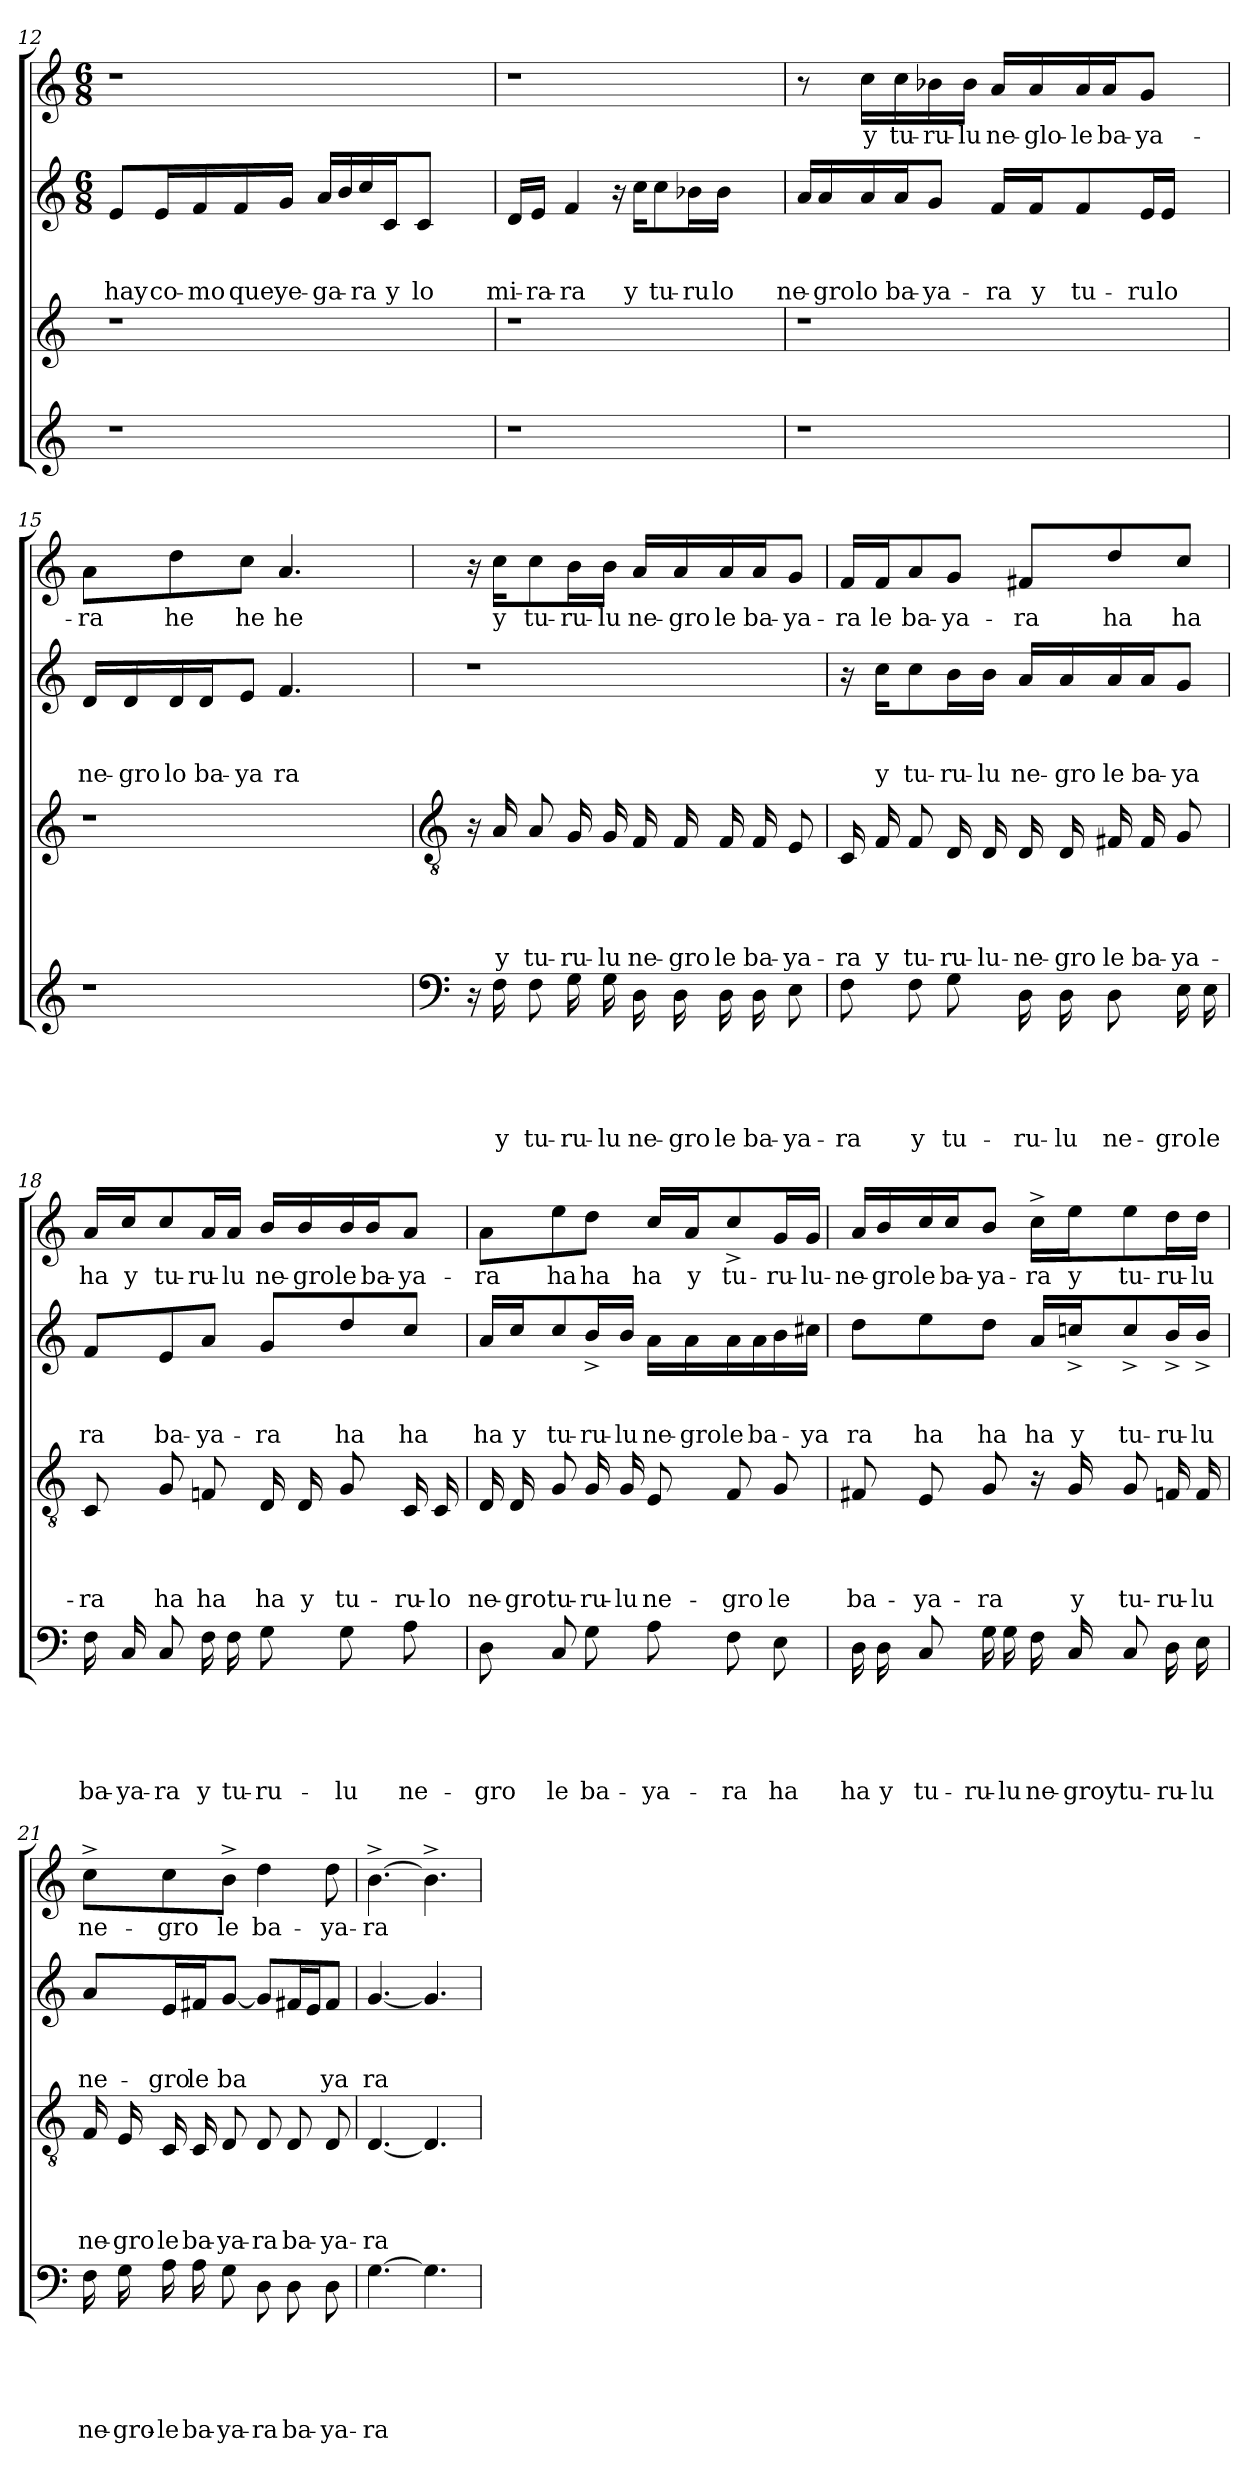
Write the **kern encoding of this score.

**kern	**text	**text	**text	**text	**text	**kern	**text	**text	**text	**text	**kern	**text	**text	**text	**kern	**text
*part4	*part4	*part4	*part4	*part4	*part4	*part3	*part3	*part3	*part3	*part3	*part2	*part2	*part2	*part2	*part1	*part1
*staff4	*staff4	*staff4	*staff4	*staff4	*staff4	*staff3	*staff3	*staff3	*staff3	*staff3	*staff2	*staff2	*staff2	*staff2	*staff1	*staff1
*clefG2	*	*	*	*	*	*clefG2	*	*	*	*	*clefG2	*	*	*	*clefG2	*
*k[]	*	*	*	*	*	*k[]	*	*	*	*	*k[]	*	*	*	*k[]	*
*C:	*	*	*	*	*	*C:	*	*	*	*	*C:	*	*	*	*C:	*
*	*	*	*	*	*	*	*	*	*	*	*M6/8	*	*	*	*M6/8	*
=12	=12	=12	=12	=12	=12	=12	=12	=12	=12	=12	=12	=12	=12	=12	=12	=12
!	!	!	!	!	!	!	!	!	!	!	!	!	!	!LO:LY:b	!LO:N:vis=1	!
1r	.	.	.	.	.	1r	.	.	.	.	8e/L	.	.	hay	2.r	.
!	!	!	!	!	!	!	!	!	!	!	!	!	!	!LO:LY:b	!	!
.	.	.	.	.	.	.	.	.	.	.	16e/L	.	.	co-	.	.
!	!	!	!	!	!	!	!	!	!	!	!	!	!	!LO:LY:b	!	!
.	.	.	.	.	.	.	.	.	.	.	16f/	.	.	-mo	.	.
!	!	!	!	!	!	!	!	!	!	!	!	!	!	!LO:LY:b	!	!
.	.	.	.	.	.	.	.	.	.	.	16f/	.	.	que	.	.
!	!	!	!	!	!	!	!	!	!	!	!	!	!	!LO:LY:b	!	!
.	.	.	.	.	.	.	.	.	.	.	16g/JJ	.	.	ye-	.	.
!	!	!	!	!	!	!	!	!	!	!	!	!	!	!LO:LY:b	!	!
.	.	.	.	.	.	.	.	.	.	.	16a/LL	.	.	-ga-	.	.
.	.	.	.	.	.	.	.	.	.	.	16b/	.	.	.	.	.
!	!	!	!	!	!	!	!	!	!	!	!	!	!	!LO:LY:b	!	!
.	.	.	.	.	.	.	.	.	.	.	16cc/	.	.	-ra	.	.
!	!	!	!	!	!	!	!	!	!	!	!	!	!	!LO:LY:b	!	!
.	.	.	.	.	.	.	.	.	.	.	16c/J	.	.	y	.	.
!	!	!	!	!	!	!	!	!	!	!	!	!	!	!LO:LY:b	!	!
.	.	.	.	.	.	.	.	.	.	.	8c/J	.	.	lo	.	.
.	.	.	.	.	.	.	.	.	.	.	4ryy	.	.	.	4ryy	.
!!LO:PB:g=z
=13	=13	=13	=13	=13	=13	=13	=13	=13	=13	=13	=13	=13	=13	=13	=13	=13
!	!	!	!	!	!	!	!	!	!	!	!	!	!	!LO:LY:b	!LO:N:vis=1	!
1r	.	.	.	.	.	1r	.	.	.	.	16d/LL	.	.	mi-	2.r	.
!	!	!	!	!	!	!	!	!	!	!	!	!	!	!LO:LY:b	!	!
.	.	.	.	.	.	.	.	.	.	.	16e/JJ	.	.	-ra-	.	.
!	!	!	!	!	!	!	!	!	!	!	!	!	!	!LO:LY:b:rj	!	!
.	.	.	.	.	.	.	.	.	.	.	4f/	.	.	-ra	.	.
.	.	.	.	.	.	.	.	.	.	.	16ra	.	.	.	.	.
!	!	!	!	!	!	!	!	!	!	!	!	!	!	!LO:LY:b	!	!
.	.	.	.	.	.	.	.	.	.	.	16cc\KL	.	.	y	.	.
!	!	!	!	!	!	!	!	!	!	!	!	!	!	!LO:LY:b	!	!
.	.	.	.	.	.	.	.	.	.	.	8cc\	.	.	tu-	.	.
!	!	!	!	!	!	!	!	!	!	!	!	!	!	!LO:LY:b	!	!
.	.	.	.	.	.	.	.	.	.	.	16b-X\L	.	.	-ru	.	.
!	!	!	!	!	!	!	!	!	!	!	!	!	!	!LO:LY:b	!	!
.	.	.	.	.	.	.	.	.	.	.	16b-\JJ	.	.	lo	.	.
.	.	.	.	.	.	.	.	.	.	.	4ryy	.	.	.	4ryy	.
=14	=14	=14	=14	=14	=14	=14	=14	=14	=14	=14	=14	=14	=14	=14	=14	=14
!	!	!	!	!	!	!	!	!	!	!	!	!	!	!LO:LY:b	!	!
1r	.	.	.	.	.	1r	.	.	.	.	16a/LL	.	.	ne-	8r	.
!	!	!	!	!	!	!	!	!	!	!	!	!	!	!LO:LY:b:rj	!	!
.	.	.	.	.	.	.	.	.	.	.	16a/	.	.	-gro	.	.
!	!	!	!	!	!	!	!	!	!	!	!	!	!	!LO:LY:b	!	!LO:LY:b
.	.	.	.	.	.	.	.	.	.	.	16a/	.	.	lo	16cc\LL	y
!	!	!	!	!	!	!	!	!	!	!	!	!	!	!LO:LY:b	!	!LO:LY:b
.	.	.	.	.	.	.	.	.	.	.	16a/J	.	.	ba-	16cc\	tu-
!	!	!	!	!	!	!	!	!	!	!	!	!	!	!LO:LY:b:rj	!	!LO:LY:b
.	.	.	.	.	.	.	.	.	.	.	8g/J	.	.	-ya-	16b-X\	-ru-
!	!	!	!	!	!	!	!	!	!	!	!	!	!	!	!	!LO:LY:b:rj
.	.	.	.	.	.	.	.	.	.	.	.	.	.	.	16b-\JJ	-lu
!	!	!	!	!	!	!	!	!	!	!	!	!	!	!LO:LY:b	!	!LO:LY:b
.	.	.	.	.	.	.	.	.	.	.	16f/LL	.	.	-ra	16a/LL	ne-
!	!	!	!	!	!	!	!	!	!	!	!	!	!	!LO:LY:b	!	!LO:LY:b
.	.	.	.	.	.	.	.	.	.	.	16f/J	.	.	y	16a/	-glo-
!	!	!	!	!	!	!	!	!	!	!	!	!	!	!LO:LY:b	!	!LO:LY:b:rj
.	.	.	.	.	.	.	.	.	.	.	8f/	.	.	tu-	16a/	-le
!	!	!	!	!	!	!	!	!	!	!	!	!	!	!	!	!LO:LY:b
.	.	.	.	.	.	.	.	.	.	.	.	.	.	.	16a/J	ba-
!	!	!	!	!	!	!	!	!	!	!	!	!	!	!LO:LY:b	!	!LO:LY:b:rj
.	.	.	.	.	.	.	.	.	.	.	16e/L	.	.	-ru	8g/J	-ya-
!	!	!	!	!	!	!	!	!	!	!	!	!	!	!LO:LY:b	!	!
.	.	.	.	.	.	.	.	.	.	.	16e/JJ	.	.	lo	.	.
.	.	.	.	.	.	.	.	.	.	.	4ryy	.	.	.	4ryy	.
=15	=15	=15	=15	=15	=15	=15	=15	=15	=15	=15	=15	=15	=15	=15	=15	=15
!	!	!	!	!	!	!	!	!	!	!	!	!	!	!LO:LY:b	!	!LO:LY:b
1r	.	.	.	.	.	1r	.	.	.	.	16d/LL	.	.	ne-	8a\L	-ra
!	!	!	!	!	!	!	!	!	!	!	!	!	!	!LO:LY:b:rj	!	!
.	.	.	.	.	.	.	.	.	.	.	16d/	.	.	-gro	.	.
!	!	!	!	!	!	!	!	!	!	!	!	!	!	!LO:LY:b	!	!LO:LY:b
.	.	.	.	.	.	.	.	.	.	.	16d/	.	.	lo	8dd\	he
!	!	!	!	!	!	!	!	!	!	!	!	!	!	!LO:LY:b	!	!
.	.	.	.	.	.	.	.	.	.	.	16d/J	.	.	ba-	.	.
!	!	!	!	!	!	!	!	!	!	!	!	!	!	!LO:LY:b:rj	!	!LO:LY:b
.	.	.	.	.	.	.	.	.	.	.	8e/J	.	.	-ya	8cc\J	he
!	!	!	!	!	!	!	!	!	!	!	!	!	!	!LO:LY:b	!	!LO:LY:b
.	.	.	.	.	.	.	.	.	.	.	4.f/	.	.	ra	4.a/	he
.	.	.	.	.	.	.	.	.	.	.	4ryy	.	.	.	4ryy	.
!!LO:LB:g=z
=16	=16	=16	=16	=16	=16	=16	=16	=16	=16	=16	=16	=16	=16	=16	=16	=16
*clefF4	*	*	*	*	*	*clefGv2	*	*	*	*	*	*	*	*	*	*
!	!	!	!	!	!	!	!	!	!	!	!LO:N:vis=1	!	!	!	!	!
16rC	.	.	.	.	.	16rA	.	.	.	.	2.r	.	.	.	16ra	.
!	!	!	!	!	!LO:LY:b	!	!	!	!	!LO:LY:b	!	!	!	!	!	!LO:LY:b
16F\	.	.	.	.	y	16A/	.	.	.	y	.	.	.	.	16cc\KL	y
!	!	!	!	!	!LO:LY:b	!	!	!	!	!LO:LY:b	!	!	!	!	!	!LO:LY:b
8F\	.	.	.	.	tu-	8A/	.	.	.	tu-	.	.	.	.	8cc\	tu-
!	!	!	!	!	!LO:LY:b	!	!	!	!	!LO:LY:b	!	!	!	!	!	!LO:LY:b
16G\	.	.	.	.	-ru-	16G/	.	.	.	-ru-	.	.	.	.	16b\L	-ru-
!	!	!	!	!	!LO:LY:b	!	!	!	!	!LO:LY:b	!	!	!	!	!	!LO:LY:b
16G\	.	.	.	.	-lu	16G/	.	.	.	-lu	.	.	.	.	16b\JJ	-lu
!	!	!	!	!	!LO:LY:b	!	!	!	!	!LO:LY:b	!	!	!	!	!	!LO:LY:b
16D\	.	.	.	.	ne-	16F/	.	.	.	ne-	.	.	.	.	16a/LL	ne-
!	!	!	!	!	!LO:LY:b	!	!	!	!	!LO:LY:b	!	!	!	!	!	!LO:LY:b
16D\	.	.	.	.	-gro	16F/	.	.	.	-gro	.	.	.	.	16a/	-gro
!	!	!	!	!	!LO:LY:b	!	!	!	!	!LO:LY:b	!	!	!	!	!	!LO:LY:b
16D\	.	.	.	.	le	16F/	.	.	.	le	.	.	.	.	16a/	le
!	!	!	!	!	!LO:LY:b	!	!	!	!	!LO:LY:b	!	!	!	!	!	!LO:LY:b
16D\	.	.	.	.	ba-	16F/	.	.	.	ba-	.	.	.	.	16a/J	ba-
!	!	!	!	!	!LO:LY:b	!	!	!	!	!LO:LY:b	!	!	!	!	!	!LO:LY:b
8E\	.	.	.	.	-ya-	8E/	.	.	.	-ya-	.	.	.	.	8g/J	-ya-
=17	=17	=17	=17	=17	=17	=17	=17	=17	=17	=17	=17	=17	=17	=17	=17	=17
!	!	!	!	!	!LO:LY:b	!	!	!	!	!LO:LY:b	!	!	!	!	!	!LO:LY:b
8F\	.	.	.	.	-ra	16C/	.	.	.	-ra	16ra	.	.	.	16f/LL	-ra
!	!	!	!	!	!	!	!	!	!	!LO:LY:b	!	!	!	!LO:LY:b	!	!LO:LY:b
.	.	.	.	.	.	16F/	.	.	.	y	16cc\KL	.	.	y	16f/J	le
!	!	!	!	!	!LO:LY:b	!	!	!	!	!LO:LY:b	!	!	!	!LO:LY:b	!	!LO:LY:b
8F\	.	.	.	.	y	8F/	.	.	.	tu-	8cc\	.	.	tu-	8a/	ba-
!	!	!	!	!	!LO:LY:b	!	!	!	!	!LO:LY:b	!	!	!	!LO:LY:b	!	!LO:LY:b
8G\	.	.	.	.	tu-	16D/	.	.	.	-ru-	16b\L	.	.	-ru-	8g/J	-ya-
!	!	!	!	!	!	!	!	!	!	!LO:LY:b	!	!	!	!LO:LY:b	!	!
.	.	.	.	.	.	16D/	.	.	.	-lu-	16b\JJ	.	.	-lu	.	.
!	!	!	!	!	!LO:LY:b	!	!	!	!	!LO:LY:b	!	!	!	!LO:LY:b	!	!LO:LY:b
16D\	.	.	.	.	-ru-	16D/	.	.	.	-ne-	16a/LL	.	.	ne-	8f#X/L	-ra
!	!	!	!	!	!LO:LY:b	!	!	!	!	!LO:LY:b	!	!	!	!LO:LY:b	!	!
16D\	.	.	.	.	-lu	16D/	.	.	.	-gro	16a/	.	.	-gro	.	.
!	!	!	!	!	!LO:LY:b	!	!	!	!	!LO:LY:b	!	!	!	!LO:LY:b	!	!LO:LY:b
8D\	.	.	.	.	ne-	16F#X/	.	.	.	le	16a/	.	.	le	8dd/	ha
!	!	!	!	!	!	!	!	!	!	!LO:LY:b	!	!	!	!LO:LY:b	!	!
.	.	.	.	.	.	16F#/	.	.	.	ba-	16a/J	.	.	ba-	.	.
!	!	!	!	!	!LO:LY:b	!	!	!	!	!LO:LY:b	!	!	!	!LO:LY:b	!	!LO:LY:b
16E\	.	.	.	.	-gro	8G/	.	.	.	-ya-	8g/J	.	.	-ya	8cc/J	ha
!	!	!	!	!	!LO:LY:b	!	!	!	!	!	!	!	!	!	!	!
16E\	.	.	.	.	le	.	.	.	.	.	.	.	.	.	.	.
!!LO:LB:g=z
=18	=18	=18	=18	=18	=18	=18	=18	=18	=18	=18	=18	=18	=18	=18	=18	=18
!	!	!	!	!	!LO:LY:b	!	!	!	!	!LO:LY:b	!	!	!	!LO:LY:b	!	!LO:LY:b
16F\	.	.	.	.	ba-	8C/	.	.	.	-ra	8f/L	.	.	ra	16a/LL	ha
!	!	!	!	!	!LO:LY:b	!	!	!	!	!	!	!	!	!	!	!LO:LY:b
16C/	.	.	.	.	-ya-	.	.	.	.	.	.	.	.	.	16cc/J	y
!	!	!	!	!	!LO:LY:b	!	!	!	!	!LO:LY:b	!	!	!	!LO:LY:b	!	!LO:LY:b
8C/	.	.	.	.	-ra	8G/	.	.	.	ha	8e/	.	.	ba-	8cc/	tu-
!	!	!	!	!	!LO:LY:b	!	!	!	!	!LO:LY:b	!	!	!	!LO:LY:b	!	!LO:LY:b
16F\	.	.	.	.	y	8Fn/	.	.	.	ha	8a/J	.	.	-ya-	16a/L	-ru-
!	!	!	!	!	!LO:LY:b	!	!	!	!	!	!	!	!	!	!	!LO:LY:b
16F\	.	.	.	.	tu-	.	.	.	.	.	.	.	.	.	16a/JJ	-lu
!	!	!	!	!	!LO:LY:b	!	!	!	!	!LO:LY:b	!	!	!	!LO:LY:b	!	!LO:LY:b
8G\	.	.	.	.	-ru-	16D/	.	.	.	ha	8g/L	.	.	-ra	16b/LL	ne-
!	!	!	!	!	!	!	!	!	!	!LO:LY:b	!	!	!	!	!	!LO:LY:b
.	.	.	.	.	.	16D/	.	.	.	y	.	.	.	.	16b/	-gro
!	!	!	!	!	!LO:LY:b	!	!	!	!	!LO:LY:b	!	!	!	!LO:LY:b	!	!LO:LY:b
8G\	.	.	.	.	-lu	8G/	.	.	.	tu-	8dd/	.	.	ha	16b/	le
!	!	!	!	!	!	!	!	!	!	!	!	!	!	!	!	!LO:LY:b
.	.	.	.	.	.	.	.	.	.	.	.	.	.	.	16b/J	ba-
!	!	!	!	!	!LO:LY:b	!	!	!	!	!LO:LY:b	!	!	!	!LO:LY:b	!	!LO:LY:b
8A\	.	.	.	.	ne-	16C/	.	.	.	-ru-	8cc/J	.	.	ha	8a/J	-ya-
!	!	!	!	!	!	!	!	!	!	!LO:LY:b	!	!	!	!	!	!
.	.	.	.	.	.	16C/	.	.	.	-lo	.	.	.	.	.	.
=19	=19	=19	=19	=19	=19	=19	=19	=19	=19	=19	=19	=19	=19	=19	=19	=19
!	!	!	!	!	!LO:LY:b	!	!	!	!	!LO:LY:b	!	!	!	!LO:LY:b	!	!LO:LY:b
8D\	.	.	.	.	-gro	16D/	.	.	.	ne-	16a/LL	.	.	ha	8a\L	-ra
!	!	!	!	!	!	!	!	!	!	!LO:LY:b	!	!	!	!LO:LY:b	!	!
.	.	.	.	.	.	16D/	.	.	.	-gro	16cc/J	.	.	y	.	.
!	!	!	!	!	!LO:LY:b	!	!	!	!	!LO:LY:b	!	!	!	!LO:LY:b	!	!LO:LY:b
8C/	.	.	.	.	le	8G/	.	.	.	tu-	8cc/	.	.	tu-	8ee\	ha
!	!	!	!	!	!LO:LY:b	!	!	!	!	!LO:LY:b	!	!	!	!LO:LY:b	!	!LO:LY:b
8G\	.	.	.	.	ba-	16G/	.	.	.	-ru-	16b^>/L	.	.	-ru-	8dd\J	ha
!	!	!	!	!	!	!	!	!	!	!LO:LY:b	!	!	!	!LO:LY:b	!	!
.	.	.	.	.	.	16G/	.	.	.	-lu	16b/JJ	.	.	-lu	.	.
!	!	!	!	!	!LO:LY:b	!	!	!	!	!LO:LY:b	!	!	!	!LO:LY:b	!	!LO:LY:b
8A\	.	.	.	.	-ya-	8E/	.	.	.	ne-	16a\LL	.	.	ne-	16cc/LL	ha
!	!	!	!	!	!	!	!	!	!	!	!	!	!	!LO:LY:b	!	!LO:LY:b
.	.	.	.	.	.	.	.	.	.	.	16a\	.	.	-gro	16a/J	y
!	!	!	!	!	!LO:LY:b	!	!	!	!	!LO:LY:b	!	!	!	!LO:LY:b	!	!LO:LY:b
8F\	.	.	.	.	-ra	8F/	.	.	.	-gro	16a\	.	.	le	8cc^>/	tu-
!	!	!	!	!	!	!	!	!	!	!	!	!	!	!LO:LY:b	!	!
.	.	.	.	.	.	.	.	.	.	.	16a\	.	.	ba-	.	.
!	!	!	!	!	!LO:LY:b	!	!	!	!	!LO:LY:b	!	!	!	!	!	!LO:LY:b
8E\	.	.	.	.	ha	8G/	.	.	.	le	16b\	.	.	.	16g/L	-ru-
!	!	!	!	!	!	!	!	!	!	!	!	!	!	!LO:LY:b	!	!LO:LY:b
.	.	.	.	.	.	.	.	.	.	.	16cc#X\JJ	.	.	-ya	16g/JJ	-lu-
!!LO:PB:g=z
=20	=20	=20	=20	=20	=20	=20	=20	=20	=20	=20	=20	=20	=20	=20	=20	=20
!	!	!	!	!	!LO:LY:b	!	!	!	!	!LO:LY:b	!	!	!	!LO:LY:b	!	!LO:LY:b
16D\	.	.	.	.	ha	8F#X/	.	.	.	ba-	8dd\L	.	.	ra	16a/LL	-ne-
!	!	!	!	!	!LO:LY:b	!	!	!	!	!	!	!	!	!	!	!LO:LY:b:rj
16D\	.	.	.	.	y	.	.	.	.	.	.	.	.	.	16b/	-gro
!	!	!	!	!	!LO:LY:b	!	!	!	!	!LO:LY:b	!	!	!	!LO:LY:b	!	!LO:LY:b
8C/	.	.	.	.	tu-	8E/	.	.	.	-ya-	8ee\	.	.	ha	16cc/	le
!	!	!	!	!	!	!	!	!	!	!	!	!	!	!	!	!LO:LY:b
.	.	.	.	.	.	.	.	.	.	.	.	.	.	.	16cc/J	ba-
!	!	!	!	!	!LO:LY:b	!	!	!	!	!LO:LY:b	!	!	!	!LO:LY:b	!	!LO:LY:b:rj
16G\	.	.	.	.	-ru-	8G/	.	.	.	-ra	8dd\J	.	.	ha	8b/J	-ya-
!	!	!	!	!	!LO:LY:b:rj	!	!	!	!	!	!	!	!	!	!	!
16G\	.	.	.	.	-lu	.	.	.	.	.	.	.	.	.	.	.
!	!	!	!	!	!LO:LY:b	!	!	!	!	!	!	!	!	!LO:LY:b	!	!LO:LY:b
16F\	.	.	.	.	ne-	16rA	.	.	.	.	16a/LL	.	.	ha	16cc^>\LL	-ra
!	!	!	!	!	!LO:LY:b	!	!	!	!	!LO:LY:b	!	!	!	!LO:LY:b	!	!LO:LY:b
16C/	.	.	.	.	-groy	16G/	.	.	.	y	16ccn^>/J	.	.	y	16ee\J	y
!	!	!	!	!	!LO:LY:b	!	!	!	!	!LO:LY:b	!	!	!	!LO:LY:b	!	!LO:LY:b
8C/	.	.	.	.	tu-	8G/	.	.	.	tu-	8cc^>/	.	.	tu-	8ee\	tu-
!	!	!	!	!	!LO:LY:b	!	!	!	!	!LO:LY:b	!	!	!	!LO:LY:b	!	!LO:LY:b
16D\	.	.	.	.	-ru-	16Fn/	.	.	.	-ru-	16b^>/L	.	.	-ru-	16dd\L	-ru-
!	!	!	!	!	!LO:LY:b:rj	!	!	!	!	!LO:LY:b:rj	!	!	!	!LO:LY:b:rj	!	!LO:LY:b:rj
16E\	.	.	.	.	-lu	16F/	.	.	.	-lu	16b^>/JJ	.	.	-lu	16dd\JJ	-lu
=21	=21	=21	=21	=21	=21	=21	=21	=21	=21	=21	=21	=21	=21	=21	=21	=21
!	!	!	!	!	!LO:LY:b	!	!	!	!	!LO:LY:b	!	!	!	!LO:LY:b	!	!LO:LY:b
16F\	.	.	.	.	ne-	16F/	.	.	.	ne-	8a/L	.	.	ne-	8cc^>\L	ne-
!	!	!	!	!	!LO:LY:b	!	!	!	!	!LO:LY:b:rj	!	!	!	!	!	!
16G\	.	.	.	.	-gro-	16E/	.	.	.	-gro	.	.	.	.	.	.
!	!	!	!	!	!LO:LY:b:rj	!	!	!	!	!LO:LY:b	!	!	!	!LO:LY:b	!	!LO:LY:b
16A\	.	.	.	.	-le	16C/	.	.	.	le	16e/L	.	.	-gro	8cc\	-gro
!	!	!	!	!	!LO:LY:b	!	!	!	!	!LO:LY:b	!	!	!	!LO:LY:b	!	!
16A\	.	.	.	.	ba-	16C/	.	.	.	ba-	16f#X/J	.	.	le	.	.
!	!	!	!	!	!LO:LY:b:rj	!	!	!	!	!LO:LY:b:rj	!	!	!	!LO:LY:b	!	!LO:LY:b
8G\	.	.	.	.	-ya-	8D/	.	.	.	-ya-	[<8g/J	.	.	ba	8b^>\J	le
!	!	!	!	!	!LO:LY:b	!	!	!	!	!LO:LY:b	!	!	!	!	!	!LO:LY:b
8D\	.	.	.	.	-ra	8D/	.	.	.	-ra	8g/L]	.	.	.	4dd\	ba-
!	!	!	!	!	!LO:LY:b	!	!	!	!	!LO:LY:b	!	!	!	!	!	!
8D\	.	.	.	.	ba-	8D/	.	.	.	ba-	16f#X/L	.	.	.	.	.
.	.	.	.	.	.	.	.	.	.	.	16e/J	.	.	.	.	.
!	!	!	!	!	!LO:LY:b	!	!	!	!	!LO:LY:b	!	!	!	!LO:LY:b	!	!LO:LY:b
8D\	.	.	.	.	-ya-	8D/	.	.	.	-ya-	8f#/J	.	.	ya	8dd\	-ya-
=22	=22	=22	=22	=22	=22	=22	=22	=22	=22	=22	=22	=22	=22	=22	=22	=22
!	!	!	!	!	!LO:LY:b	!	!	!	!	!LO:LY:b	!	!	!	!LO:LY:b	!	!LO:LY:b
[>4.G\	.	.	.	.	-ra	[<4.D/	.	.	.	-ra	[<4.g/	.	.	ra	[>4.b^>\	-ra
4.G\]	.	.	.	.	.	4.D/]	.	.	.	.	4.g/]	.	.	.	4.b^>\]	.
=	=	=	=	=	=	=	=	=	=	=	=	=	=	=	=	=
*-	*-	*-	*-	*-	*-	*-	*-	*-	*-	*-	*-	*-	*-	*-	*-	*-
